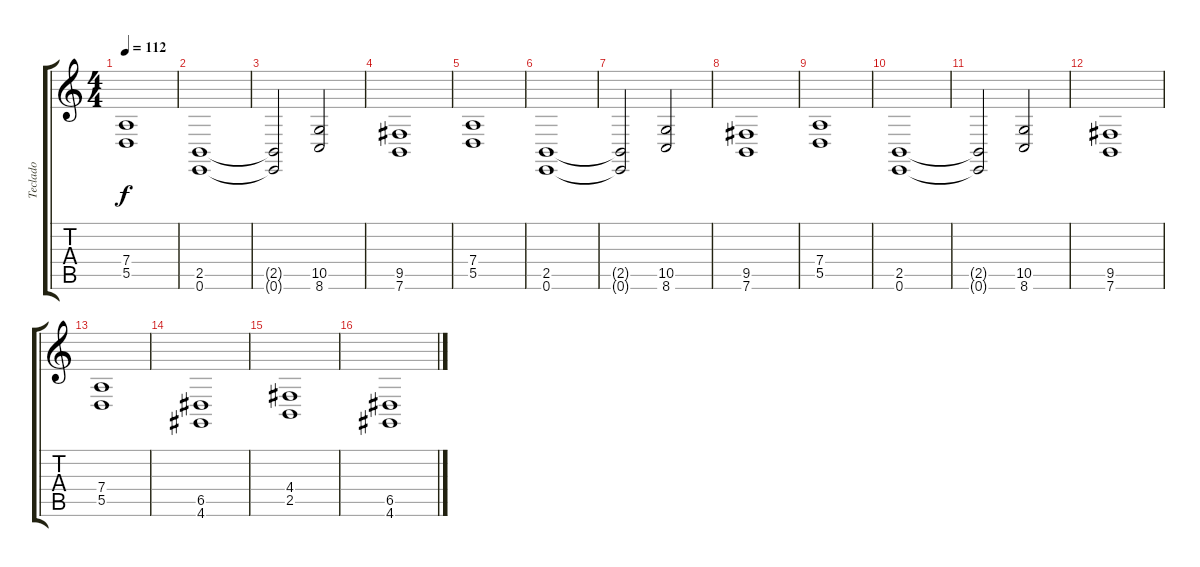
\track ("Teclado" "Teclado") {instrument choiraahs}
\staff {score tabs}
\tuning (E4 B3 G3 D3 A2 E2) {hide}
\ts (4 4)
\tempo 112
\clef g2
\ks c
(7.4 5.5).1{dy f} |
(2.5 0.6).1 |
(2.5{t} 0.6{t}).2 (10.5 8.6).2 |
(9.5 7.6).1 |
(7.4 5.5).1 |
(2.5 0.6).1 |
(2.5{t} 0.6{t}).2 (10.5 8.6).2 |
(9.5 7.6).1 |
(7.4 5.5).1 |
(2.5 0.6).1 |
(2.5{t} 0.6{t}).2 (10.5 8.6).2 |
(9.5 7.6).1 |
(7.4 5.5).1 |
(6.5 4.6).1 |
(4.4 2.5).1 |
(6.5 4.6).1
